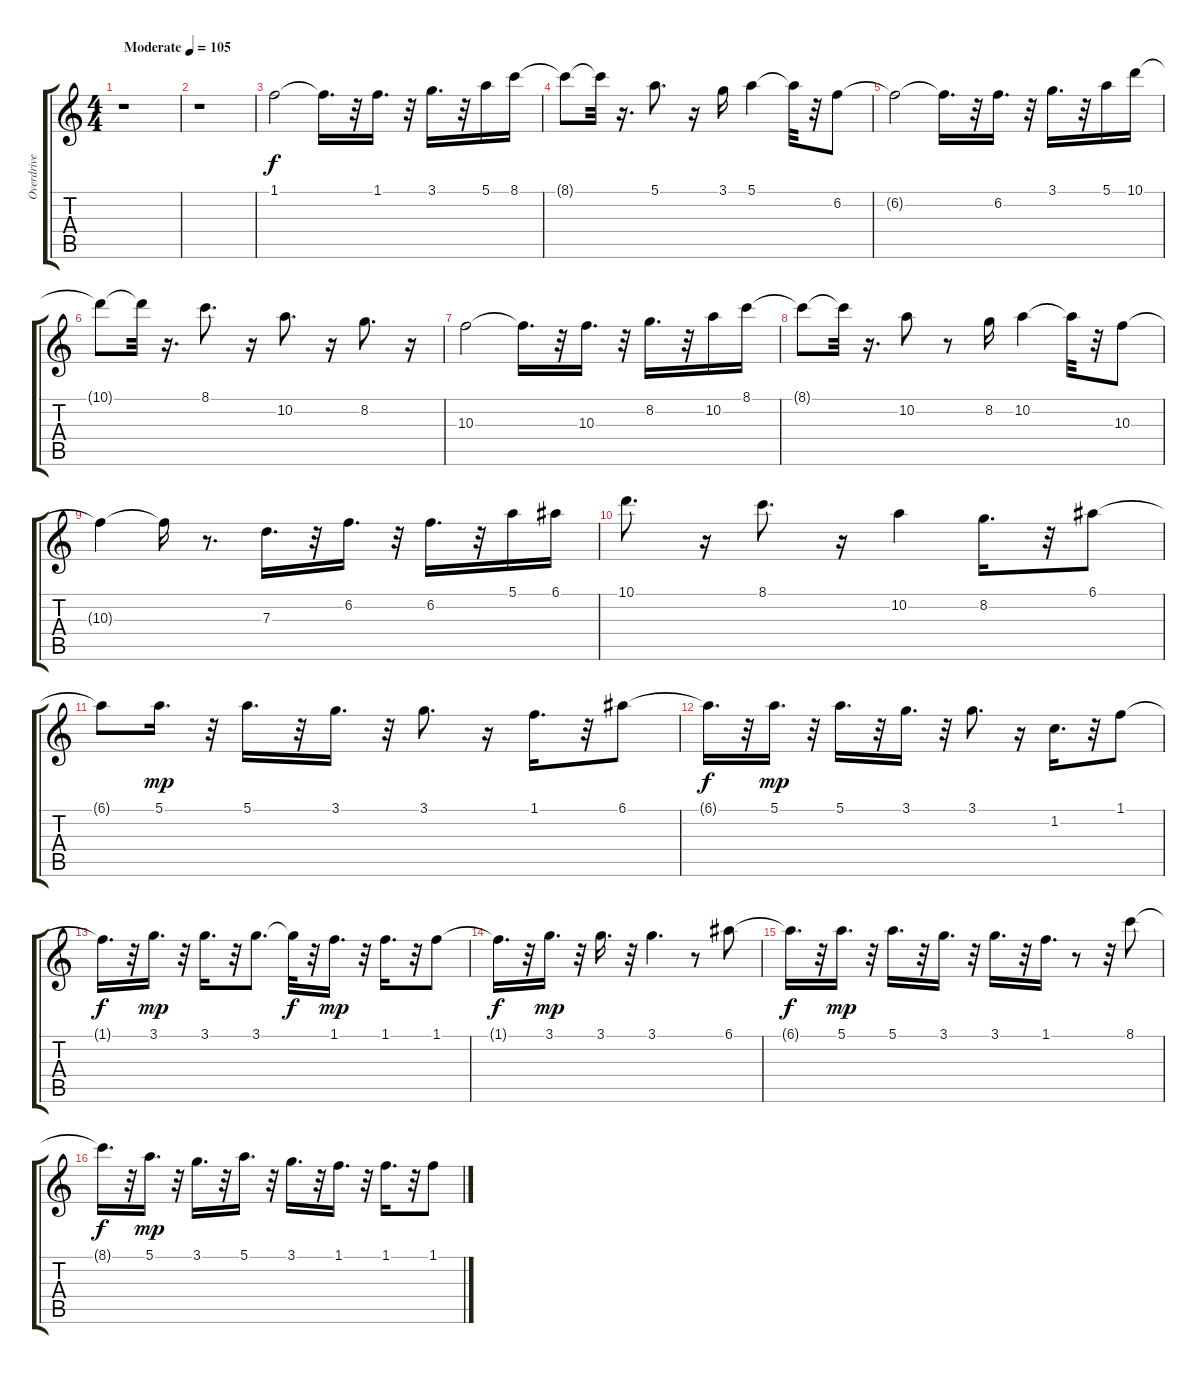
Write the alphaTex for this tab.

\track ("Overdrive" "Overdrive") {instrument overdrivenguitar}
\staff {score tabs}
\tuning (E4 B3 G3 D3 A2 E2) {hide}
\ts (4 4)
\tempo (105 "Moderate")
\clef g2
\ks c
r.1{dy f instrument overdrivenguitar} |
r.1 |
1.1.2{volume 12} 1.1{t}.16{d} r.32 1.1.16{d} r.32 3.1.16{d} r.32 5.1.16 8.1.16 |
8.1{t}.8 8.1{t}.32 r.16{d} 5.1.8{d} r.16 3.1.16 5.1.4 5.1{t}.32 r.32 6.2.8 |
6.2{t}.2 6.2{t}.16{d} r.32 6.2.16{d} r.32 3.1.16{d} r.32 5.1.16 10.1.16 |
10.1{t}.8 10.1{t}.32 r.16{d} 8.1.8{d} r.16 10.2.8{d} r.16 8.2.8{d} r.16 |
10.3.2 10.3{t}.16{d} r.32 10.3.16{d} r.32 8.2.16{d} r.32 10.2.16 8.1.16 |
8.1{t}.8 8.1{t}.32 r.16{d} 10.2.8 r.8 8.2.16 10.2.4 10.2{t}.32 r.32 10.3.8 |
10.3{t}.4 10.3{t}.16 r.8{d} 7.3.16{d} r.32 6.2.16{d} r.32 6.2.16{d} r.32 5.1.16 6.1.16 |
10.1.8{d} r.16 8.1.8{d} r.16 10.2.4 8.2.16{d} r.32 6.1.8 |
6.1{t}.8 5.1.16{d dy mp balance 14} r.32 5.1.16{d} r.32 3.1.16{d} r.32 3.1.8{d} r.16 1.1.16{d} r.32 6.1.8 |
6.1{t}.16{d dy f} r.32 5.1.16{d dy mp} r.32 5.1.16{d} r.32 3.1.16{d} r.32 3.1.8{d} r.16 1.2.16{d} r.32 1.1.8 |
1.1{t}.16{d dy f} r.32 3.1.16{d dy mp} r.32 3.1.16{d} r.32 3.1.8{d} 3.1{t}.32{dy f} r.32 1.1.16{d dy mp} r.32 1.1.16{d} r.32 1.1.8 |
1.1{t}.16{d dy f} r.32 3.1.16{d dy mp} r.32 3.1.16{d} r.32 3.1.4{d} r.8 6.1.8 |
6.1{t}.16{d dy f} r.32 5.1.16{d dy mp} r.32 5.1.16{d} r.32 3.1.16{d} r.32 3.1.16{d} r.32 1.1.16{d} r.8 r.32 8.1.8 |
8.1{t}.16{d dy f} r.32 5.1.16{d dy mp} r.32 3.1.16{d} r.32 5.1.16{d} r.32 3.1.16{d} r.32 1.1.16{d} r.32 1.1.16{d} r.32 1.1.8
